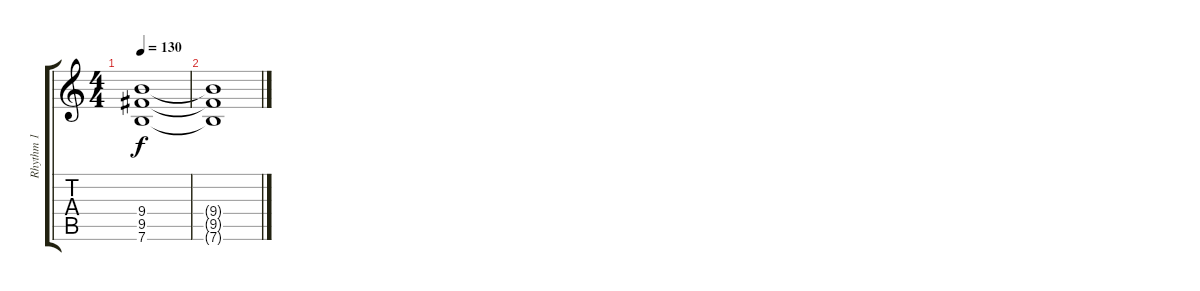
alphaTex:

\track ("Rhythm 1" "Rhythm 1") {instrument distortionguitar}
\staff {score tabs}
\tuning (E4 B3 G3 D3 A2 E2) {hide}
\ts (4 4)
\tempo 130
\clef g2
\ks c
(9.4 9.5 7.6).1{dy f} |
(9.4{t} 9.5{t} 7.6{t}).1
